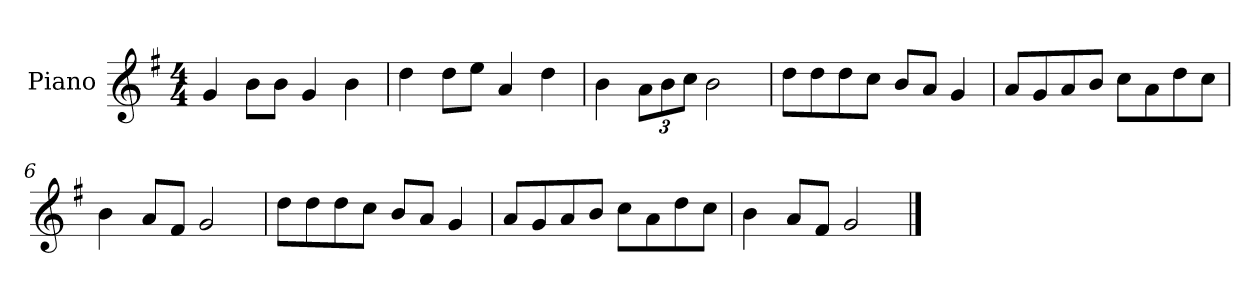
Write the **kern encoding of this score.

**kern
*part1
*staff1
*I"Piano
*I'P-no
*clefG2
*k[f#]
*M4/4
*MM90
=1
4g/
8b\L
8b\J
4g/
4b\
=2
4dd\
8dd\L
8ee\J
4a/
4dd\
=3
4b\
*Xbrackettup
12a\L
12b\
12cc\J
2b\
=4
8dd\L
8dd\
8dd\
8cc\J
8b/L
8a/J
4g/
=5
8a/L
8g/
8a/
8b/J
8cc\L
8a\
8dd\
8cc\J
=6
4b\
8a/L
8f#/J
2g/
!!LO:LB:g=z
=7
8dd\L
8dd\
8dd\
8cc\J
8b/L
8a/J
4g/
=8
8a/L
8g/
8a/
8b/J
8cc\L
8a\
8dd\
8cc\J
=9
4b\
8a/L
8f#/J
2g/
==
*-
